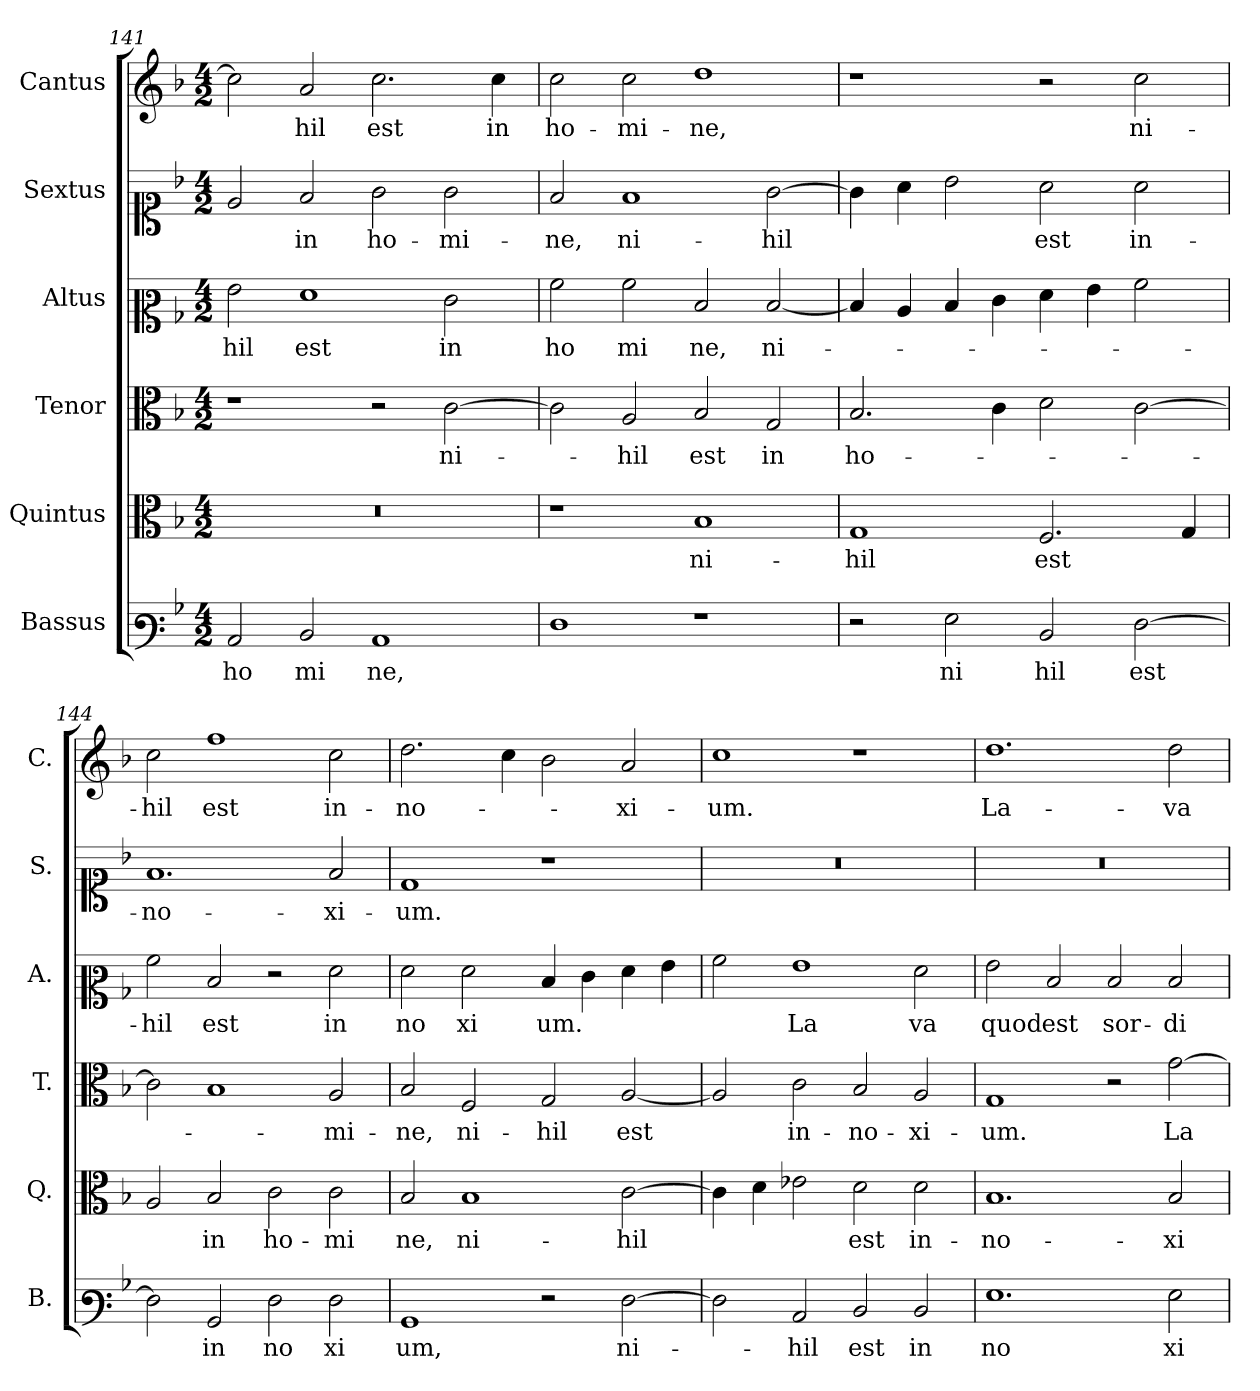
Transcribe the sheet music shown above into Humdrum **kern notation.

**kern	**text	**kern	**text	**kern	**text	**kern	**text	**kern	**text	**kern	**text
*part6	*part6	*part5	*part5	*part4	*part4	*part3	*part3	*part2	*part2	*part1	*part1
*staff6	*staff6	*staff5	*staff5	*staff4	*staff4	*staff3	*staff3	*staff2	*staff2	*staff1	*staff1
*I"Bassus	*	*I"Quintus	*	*I"Tenor	*	*I"Altus	*	*I"Sextus	*	*I"Cantus	*
*I'B.	*	*I'Q.	*	*I'T.	*	*I'A.	*	*I'S.	*	*I'C.	*
*clefF3	*	*clefC3	*	*clefC3	*	*clefC2	*	*clefC1	*	*clefG2	*
*k[b-]	*	*k[b-]	*	*k[b-]	*	*k[b-]	*	*k[b-]	*	*k[b-]	*
*M4/2	*	*M4/2	*	*M4/2	*	*M4/2	*	*M4/2	*	*M4/2	*
=141	=141	=141	=141	=141	=141	=141	=141	=141	=141	=141	=141
!	!LO:LY:b	!	!	!	!	!	!LO:LY:b	!	!	!	!
2C/	ho	0r	.	1r	.	2g\	hil	2e/	.	2cc\]	.
!	!LO:LY:b	!	!	!	!	!	!LO:LY:b	!	!LO:LY:b	!	!LO:LY:b
2D/	mi	.	.	.	.	1f	est	2f/	in	2a/	-hil
!	!LO:LY:b	!	!	!	!	!	!	!	!LO:LY:b	!	!LO:LY:b
1C	ne,	.	.	2r	.	.	.	2g\	ho-	2.cc\	est
!	!	!	!	!	!LO:LY:b	!	!LO:LY:b	!	!LO:LY:b	!	!
.	.	.	.	[2c\	ni-	2e\	in	2g\	-mi-	.	.
!	!	!	!	!	!	!	!	!	!	!	!LO:LY:b
.	.	.	.	.	.	.	.	.	.	4cc\	in
=142	=142	=142	=142	=142	=142	=142	=142	=142	=142	=142	=142
!	!	!	!	!	!	!	!LO:LY:b	!	!LO:LY:b	!	!LO:LY:b
1F	.	1r	.	2c\]	.	2a\	ho	2f/	-ne,	2cc\	ho-
!	!	!	!	!	!LO:LY:b	!	!LO:LY:b	!	!LO:LY:b	!	!LO:LY:b
.	.	.	.	2A/	-hil	2a\	mi	1f	ni-	2cc\	-mi-
!	!	!	!LO:LY:b	!	!LO:LY:b	!	!LO:LY:b	!	!	!	!LO:LY:b
1r	.	1B-	ni-	2B-/	est	2d/	ne,	.	.	1dd	-ne,
!	!	!	!	!	!LO:LY:b	!	!LO:LY:b	!	!LO:LY:b	!	!
.	.	.	.	2G/	in	[2d/	ni-	[2g\	-hil	.	.
=143	=143	=143	=143	=143	=143	=143	=143	=143	=143	=143	=143
!	!	!	!LO:LY:b	!	!LO:LY:b	!	!	!	!	!	!
2r	.	1G	-hil	2.B-/	ho-	4d/]	.	4g\]	.	1r	.
.	.	.	.	.	.	4c/	.	4a\	.	.	.
!	!LO:LY:b	!	!	!	!	!	!	!	!	!	!
2G\	ni	.	.	.	.	4d/	.	2b-\	.	.	.
.	.	.	.	4c\	.	4e\	.	.	.	.	.
!	!LO:LY:b	!	!LO:LY:b	!	!	!	!	!	!LO:LY:b	!	!
2D/	-hil	2.F/	est	2d\	.	4f\	.	2a\	est	2r	.
.	.	.	.	.	.	4g\	.	.	.	.	.
!	!LO:LY:b	!	!	!	!	!	!	!	!LO:LY:b	!	!LO:LY:b
[2F\	est	.	.	[2c\	.	2a\	.	2a\	in-	2cc\	ni-
.	.	4G/	.	.	.	.	.	.	.	.	.
!!LO:LB:g=z
=144	=144	=144	=144	=144	=144	=144	=144	=144	=144	=144	=144
!	!	!	!	!	!	!	!LO:LY:b	!	!LO:LY:b	!	!LO:LY:b
2F\]	.	2A/	.	2c\]	.	2a\	hil	1.f	-no-	2cc\	-hil
!	!LO:LY:b	!	!LO:LY:b	!	!	!	!LO:LY:b	!	!	!	!LO:LY:b
2BB-/	in	2B-/	in	1B-	.	2d/	est	.	.	1ff	est
!	!LO:LY:b	!	!LO:LY:b	!	!	!	!	!	!	!	!
2F\	no	2c\	ho-	.	.	2r	.	.	.	.	.
!	!LO:LY:b	!	!LO:LY:b	!	!LO:LY:b	!	!LO:LY:b	!	!LO:LY:b	!	!LO:LY:b
2F\	xi	2c\	mi	2A/	-mi-	2f\	in	2f/	-xi-	2cc\	in-
=145	=145	=145	=145	=145	=145	=145	=145	=145	=145	=145	=145
!	!LO:LY:b	!	!LO:LY:b	!	!LO:LY:b	!	!LO:LY:b	!	!LO:LY:b	!	!LO:LY:b
1BB-	um,	2B-/	ne,	2B-/	-ne,	2f\	no	1d	-um.	2.dd\	-no-
!	!	!	!LO:LY:b	!	!LO:LY:b	!	!LO:LY:b	!	!	!	!
.	.	1B-	ni-	2F/	ni-	2f\	xi	.	.	.	.
.	.	.	.	.	.	.	.	.	.	4cc\	.
!	!	!	!	!	!LO:LY:b	!	!LO:LY:b	!	!	!	!
2r	.	.	.	2G/	-hil	4d/	-um.	1r	.	2b-\	.
.	.	.	.	.	.	4e\	.	.	.	.	.
!	!LO:LY:b	!	!LO:LY:b	!	!LO:LY:b	!	!	!	!	!	!LO:LY:b
[2F\	ni-	[2c\	-hil	[2A/	est	4f\	.	.	.	2a/	-xi-
.	.	.	.	.	.	4g\	.	.	.	.	.
=146	=146	=146	=146	=146	=146	=146	=146	=146	=146	=146	=146
!	!	!	!	!	!	!	!	!	!	!	!LO:LY:b
2F\]	.	4c\]	.	2A/]	.	2a\	.	0r	.	1cc	-um.
.	.	4d\	.	.	.	.	.	.	.	.	.
!	!LO:LY:b	!	!	!	!LO:LY:b	!	!LO:LY:b	!	!	!	!
2C/	-hil	2e-X\	.	2c\	in-	1g	La	.	.	.	.
!	!LO:LY:b	!	!LO:LY:b	!	!LO:LY:b	!	!	!	!	!	!
2D/	est	2d\	est	2B-/	-no-	.	.	.	.	1r	.
!	!LO:LY:b	!	!LO:LY:b	!	!LO:LY:b	!	!LO:LY:b	!	!	!	!
2D/	in	2d\	in-	2A/	-xi-	2f\	va	.	.	.	.
=147	=147	=147	=147	=147	=147	=147	=147	=147	=147	=147	=147
!	!LO:LY:b	!	!LO:LY:b	!	!LO:LY:b	!	!LO:LY:b	!	!	!	!LO:LY:b
1.G	no	1.B-	-no-	1G	-um.	2g\	quod	0r	.	1.dd	La-
!	!	!	!	!	!	!	!LO:LY:b	!	!	!	!
.	.	.	.	.	.	2d/	est	.	.	.	.
!	!	!	!	!	!	!	!LO:LY:b	!	!	!	!
.	.	.	.	2r	.	2d/	sor-	.	.	.	.
!	!LO:LY:b	!	!LO:LY:b	!	!LO:LY:b	!	!LO:LY:b	!	!	!	!LO:LY:b
2G\	xi	2B-/	-xi-	[2g\	La-	2d/	di	.	.	2dd\	-va
=	=	=	=	=	=	=	=	=	=	=	=
*-	*-	*-	*-	*-	*-	*-	*-	*-	*-	*-	*-
